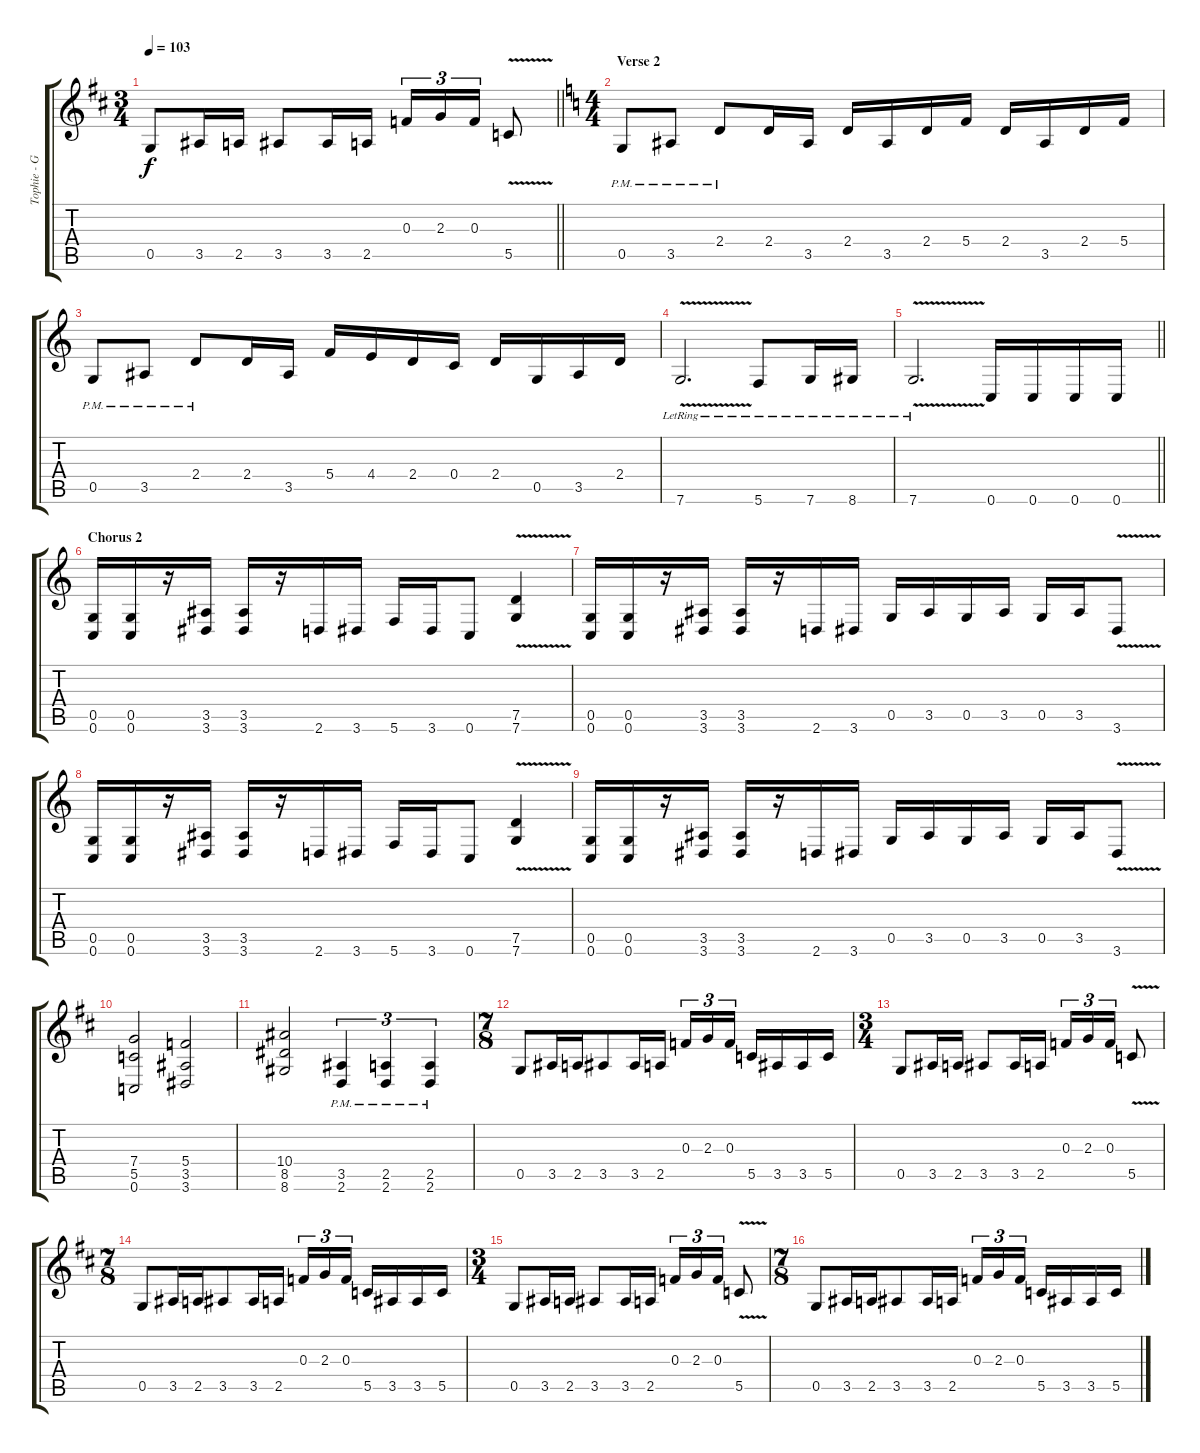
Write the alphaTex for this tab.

\track ("Tophie - Guitar 1" "Tophie - G") {instrument distortionguitar}
\staff {score tabs}
\tuning (D4 A3 F3 C3 G2 C2) {hide}
\ts (3 4)
\tempo 103
\clef g2
\barLineRight lightlight
\ks d
0.5.8{dy f} 3.5.16 2.5.16 3.5.8 3.5.16 2.5.16 0.3.16{tu (3 2)} 2.3.16{tu (3 2)} 0.3.16{tu (3 2)} 5.5{v}.8 |
\ts (4 4)
\section ("" "Verse 2")
\ks c
0.5{pm}.8 3.5{pm}.8 2.4{pm}.8 2.4.16 3.5.16 2.4.16 3.5.16 2.4.16 5.4.16 2.4.16 3.5.16 2.4.16 5.4.16 |
0.5{pm}.8 3.5{pm}.8 2.4{pm}.8 2.4.16 3.5.16 5.4.16 4.4.16 2.4.16 0.4.16 2.4.16 0.5.16 3.5.16 2.4.16 |
7.6{v lr}.2{d} 5.6{lr}.8 7.6{lr}.16 8.6{lr}.16 |
\barLineRight lightlight
7.6{v lr}.2{d} 0.6.16 0.6.16 0.6.16 0.6.16 |
\section ("" "Chorus 2")
(0.5 0.6).16 (0.5 0.6).16 r.16 (3.5 3.6).16 (3.5 3.6).16 r.16 2.6.16 3.6.16 5.6.16 3.6.16 0.6.8 (7.5{v} 7.6).4 |
(0.5 0.6).16 (0.5 0.6).16 r.16 (3.5 3.6).16 (3.5 3.6).16 r.16 2.6.16 3.6.16 0.5.16 3.5.16 0.5.16 3.5.16 0.5.16 3.5.16 3.6{v}.8 |
(0.5 0.6).16 (0.5 0.6).16 r.16 (3.5 3.6).16 (3.5 3.6).16 r.16 2.6.16 3.6.16 5.6.16 3.6.16 0.6.8 (7.5{v} 7.6).4 |
(0.5 0.6).16 (0.5 0.6).16 r.16 (3.5 3.6).16 (3.5 3.6).16 r.16 2.6.16 3.6.16 0.5.16 3.5.16 0.5.16 3.5.16 0.5.16 3.5.16 3.6{v}.8 |
\ks d
(7.4 5.5 0.6).2 (5.4 3.5 3.6).2 |
(10.4 8.5 8.6).2 (3.5{pm} 2.6{pm}).4{tu (3 2)} (2.5{pm} 2.6{pm}).4{tu (3 2)} (2.5{pm} 2.6{pm}).4{tu (3 2)} |
\ts (7 8)
0.5.8 3.5.16 2.5.16 3.5.8 3.5.16 2.5.16 0.3.16{tu (3 2)} 2.3.16{tu (3 2)} 0.3.16{tu (3 2)} 5.5.16 3.5.16 3.5.16 5.5.16 |
\ts (3 4)
0.5.8 3.5.16 2.5.16 3.5.8 3.5.16 2.5.16 0.3.16{tu (3 2)} 2.3.16{tu (3 2)} 0.3.16{tu (3 2)} 5.5{v}.8 |
\ts (7 8)
0.5.8 3.5.16 2.5.16 3.5.8 3.5.16 2.5.16 0.3.16{tu (3 2)} 2.3.16{tu (3 2)} 0.3.16{tu (3 2)} 5.5.16 3.5.16 3.5.16 5.5.16 |
\ts (3 4)
0.5.8 3.5.16 2.5.16 3.5.8 3.5.16 2.5.16 0.3.16{tu (3 2)} 2.3.16{tu (3 2)} 0.3.16{tu (3 2)} 5.5{v}.8 |
\ts (7 8)
0.5.8 3.5.16 2.5.16 3.5.8 3.5.16 2.5.16 0.3.16{tu (3 2)} 2.3.16{tu (3 2)} 0.3.16{tu (3 2)} 5.5.16 3.5.16 3.5.16 5.5.16
